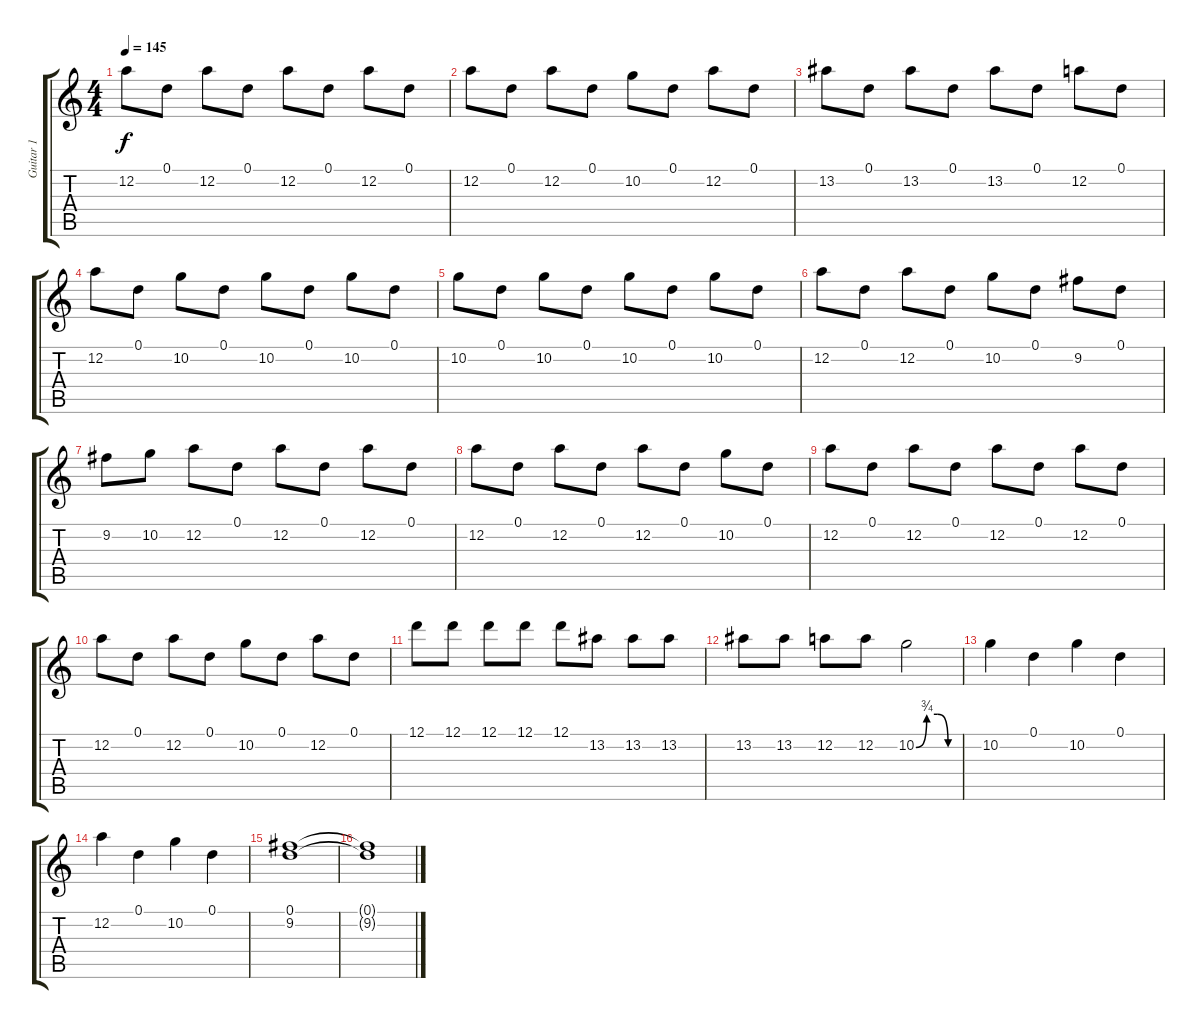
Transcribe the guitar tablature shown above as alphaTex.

\track ("Guitar 1" "Guitar 1") {instrument distortionguitar}
\staff {score tabs}
\tuning (D4 A3 F3 C3 G2 C2) {hide}
\ts (4 4)
\tempo 145
\clef g2
\ks c
12.2.8{dy f} 0.1.8 12.2.8 0.1.8 12.2.8 0.1.8 12.2.8 0.1.8 |
12.2.8 0.1.8 12.2.8 0.1.8 10.2.8 0.1.8 12.2.8 0.1.8 |
13.2.8 0.1.8 13.2.8 0.1.8 13.2.8 0.1.8 12.2.8 0.1.8 |
12.2.8 0.1.8 10.2.8 0.1.8 10.2.8 0.1.8 10.2.8 0.1.8 |
10.2.8 0.1.8 10.2.8 0.1.8 10.2.8 0.1.8 10.2.8 0.1.8 |
12.2.8 0.1.8 12.2.8 0.1.8 10.2.8 0.1.8 9.2.8 0.1.8 |
9.2.8 10.2.8 12.2.8 0.1.8 12.2.8 0.1.8 12.2.8 0.1.8 |
12.2.8 0.1.8 12.2.8 0.1.8 12.2.8 0.1.8 10.2.8 0.1.8 |
12.2.8 0.1.8 12.2.8 0.1.8 12.2.8 0.1.8 12.2.8 0.1.8 |
12.2.8 0.1.8 12.2.8 0.1.8 10.2.8 0.1.8 12.2.8 0.1.8 |
12.1.8 12.1.8 12.1.8 12.1.8 12.1.8 13.2.8 13.2.8 13.2.8 |
13.2.8 13.2.8 12.2.8 12.2.8 10.2{be (custom 0 0 15 3 30 3 45 0 60 0)}.2 |
10.2.4 0.1.4 10.2.4 0.1.4 |
12.2.4 0.1.4 10.2.4 0.1.4 |
(0.1 9.2).1 |
(0.1{t} 9.2{t}).1
